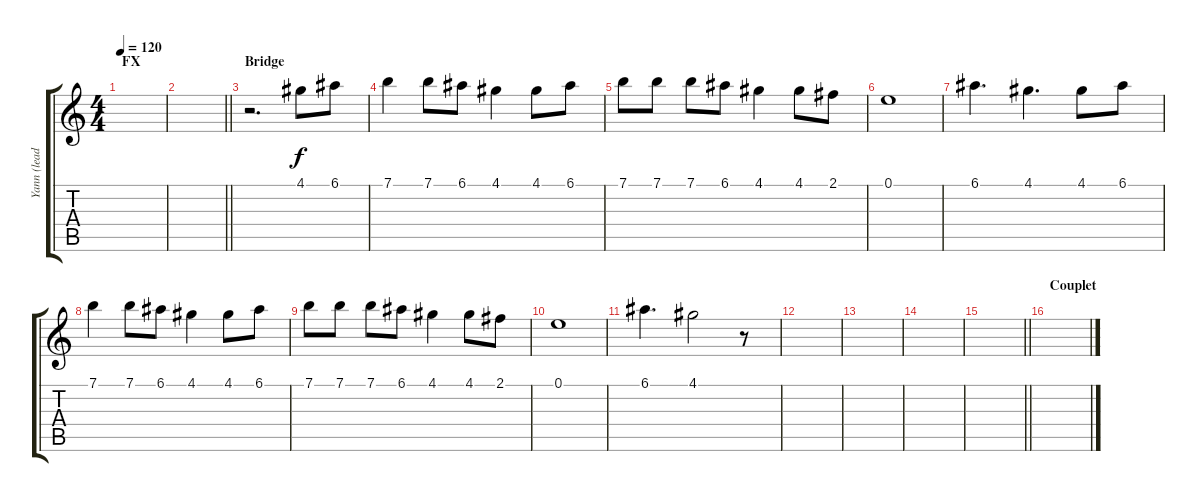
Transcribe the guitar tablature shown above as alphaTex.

\track ("Yann (lead guitare)" "Yann (lead") {instrument distortionguitar}
\staff {score tabs}
\tuning (E4 B3 G3 D3 A2 E2) {hide}
\ts (4 4)
\section ("" "FX")
\tempo 120
\clef g2
\ks c
|
\barLineRight lightlight
|
\section ("" "Bridge")
r.2{d} 4.1.8 6.1.8 |
7.1.4 7.1.8 6.1.8 4.1.4 4.1.8 6.1.8 |
7.1.8 7.1.8 7.1.8 6.1.8 4.1.4 4.1.8 2.1.8 |
0.1.1 |
6.1.4{d} 4.1.4{d} 4.1.8 6.1.8 |
7.1.4 7.1.8 6.1.8 4.1.4 4.1.8 6.1.8 |
7.1.8 7.1.8 7.1.8 6.1.8 4.1.4 4.1.8 2.1.8 |
0.1.1 |
6.1.4{d} 4.1.2 r.8 |
|
|
|
\barLineRight lightlight
|
\section ("" "Couplet")
